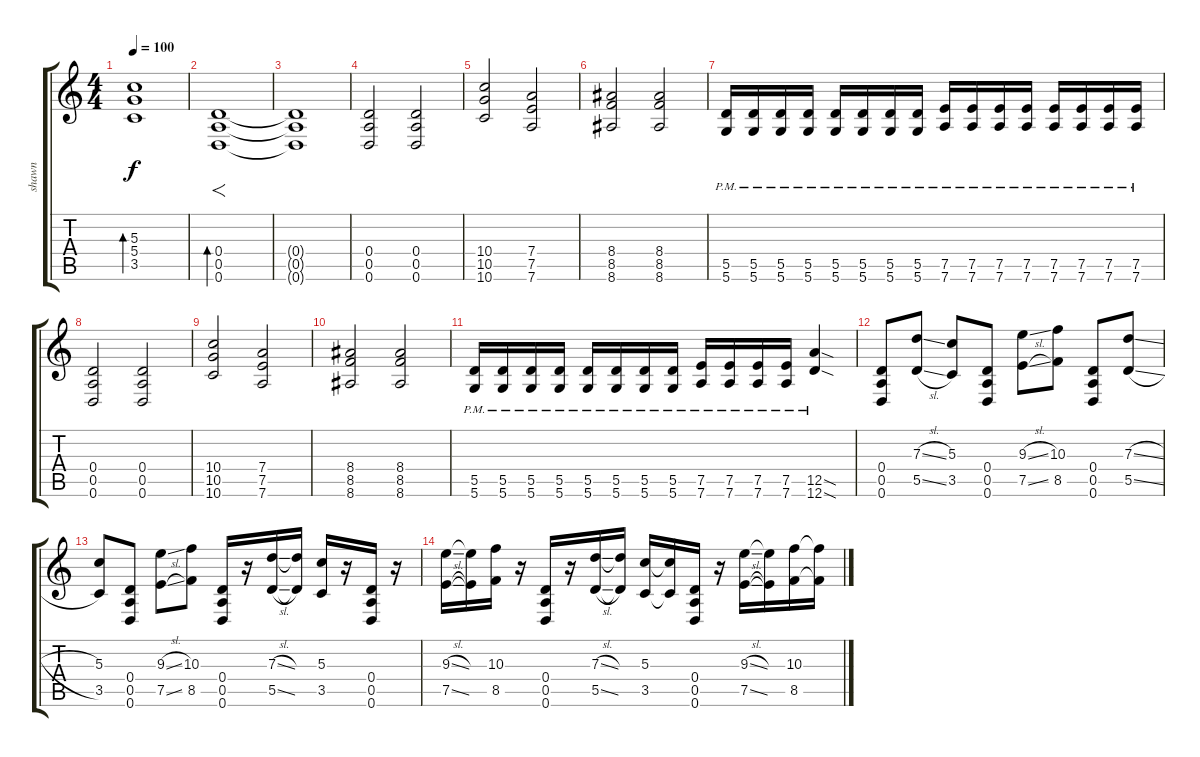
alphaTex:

\track ("shawn" "shawn") {instrument distortionguitar}
\staff {score tabs}
\tuning (E4 B3 G3 D3 A2 D2) {hide}
\ts (4 4)
\tempo 100
\clef g2
\ks c
(5.3 5.4 3.5).1{bd 480 dy f} |
(0.4 0.5 0.6).1{f bd 480 instrument distortionguitar} |
(0.4{t} 0.5{t} 0.6{t}).1 |
(0.4 0.5 0.6).2{instrument distortionguitar} (0.4 0.5 0.6).2 |
(10.4 10.5 10.6).2 (7.4 7.5 7.6).2 |
(8.4 8.5 8.6).2 (8.4 8.5 8.6).2 |
(5.5{pm} 5.6{pm}).16 (5.5{pm} 5.6{pm}).16 (5.5{pm} 5.6{pm}).16 (5.5{pm} 5.6{pm}).16 (5.5{pm} 5.6{pm}).16 (5.5{pm} 5.6{pm}).16 (5.5{pm} 5.6{pm}).16 (5.5{pm} 5.6{pm}).16 (7.5{pm} 7.6{pm}).16 (7.5{pm} 7.6{pm}).16 (7.5{pm} 7.6{pm}).16 (7.5{pm} 7.6{pm}).16 (7.5{pm} 7.6{pm}).16 (7.5{pm} 7.6{pm}).16 (7.5{pm} 7.6{pm}).16 (7.5{pm} 7.6{pm}).16 |
(0.4 0.5 0.6).2 (0.4 0.5 0.6).2 |
(10.4 10.5 10.6).2 (7.4 7.5 7.6).2 |
(8.4 8.5 8.6).2 (8.4 8.5 8.6).2 |
(5.5{pm} 5.6{pm}).16 (5.5{pm} 5.6{pm}).16 (5.5{pm} 5.6{pm}).16 (5.5{pm} 5.6{pm}).16 (5.5{pm} 5.6{pm}).16 (5.5{pm} 5.6{pm}).16 (5.5{pm} 5.6{pm}).16 (5.5{pm} 5.6{pm}).16 (7.5{pm} 7.6{pm}).16 (7.5{pm} 7.6{pm}).16 (7.5{pm} 7.6{pm}).16 (7.5{pm} 7.6{pm}).16 (12.5{sod pm} 12.6{sod pm}).4 |
(0.4 0.5 0.6).8 (7.3{sl} 5.5{sl}).8 (5.3 3.5).8 (0.4 0.5 0.6).8 (9.3{sl} 7.5{sl}).8 (10.3 8.5).8 (0.4 0.5 0.6).8 (7.3{sl} 5.5{sl}).8 |
(5.3 3.5).8 (0.4 0.5 0.6).8 (9.3{sl} 7.5{sl}).8 (10.3 8.5).8 (0.4 0.5 0.6).16 r.16 (7.3{sl} 5.5{sl}).16 (7.3{t} 5.5{t}).16 (5.3 3.5).16 r.16 (0.4 0.5 0.6).16 r.16 |
(9.3{sl} 7.5{sl}).16 (9.3{t} 7.5{t}).16 (10.3 8.5).16 r.16 (0.4 0.5 0.6).16 r.16 (7.3{sl} 5.5{sl}).16 (7.3{t} 5.5{t}).16 (5.3 3.5).16 (5.3{t} 3.5{t}).16 (0.4 0.5 0.6).16 r.16 (9.3{sl} 7.5{sl}).16 (9.3{t} 7.5{t}).16 (10.3 8.5).16 (10.3{t} 8.5{t}).16
